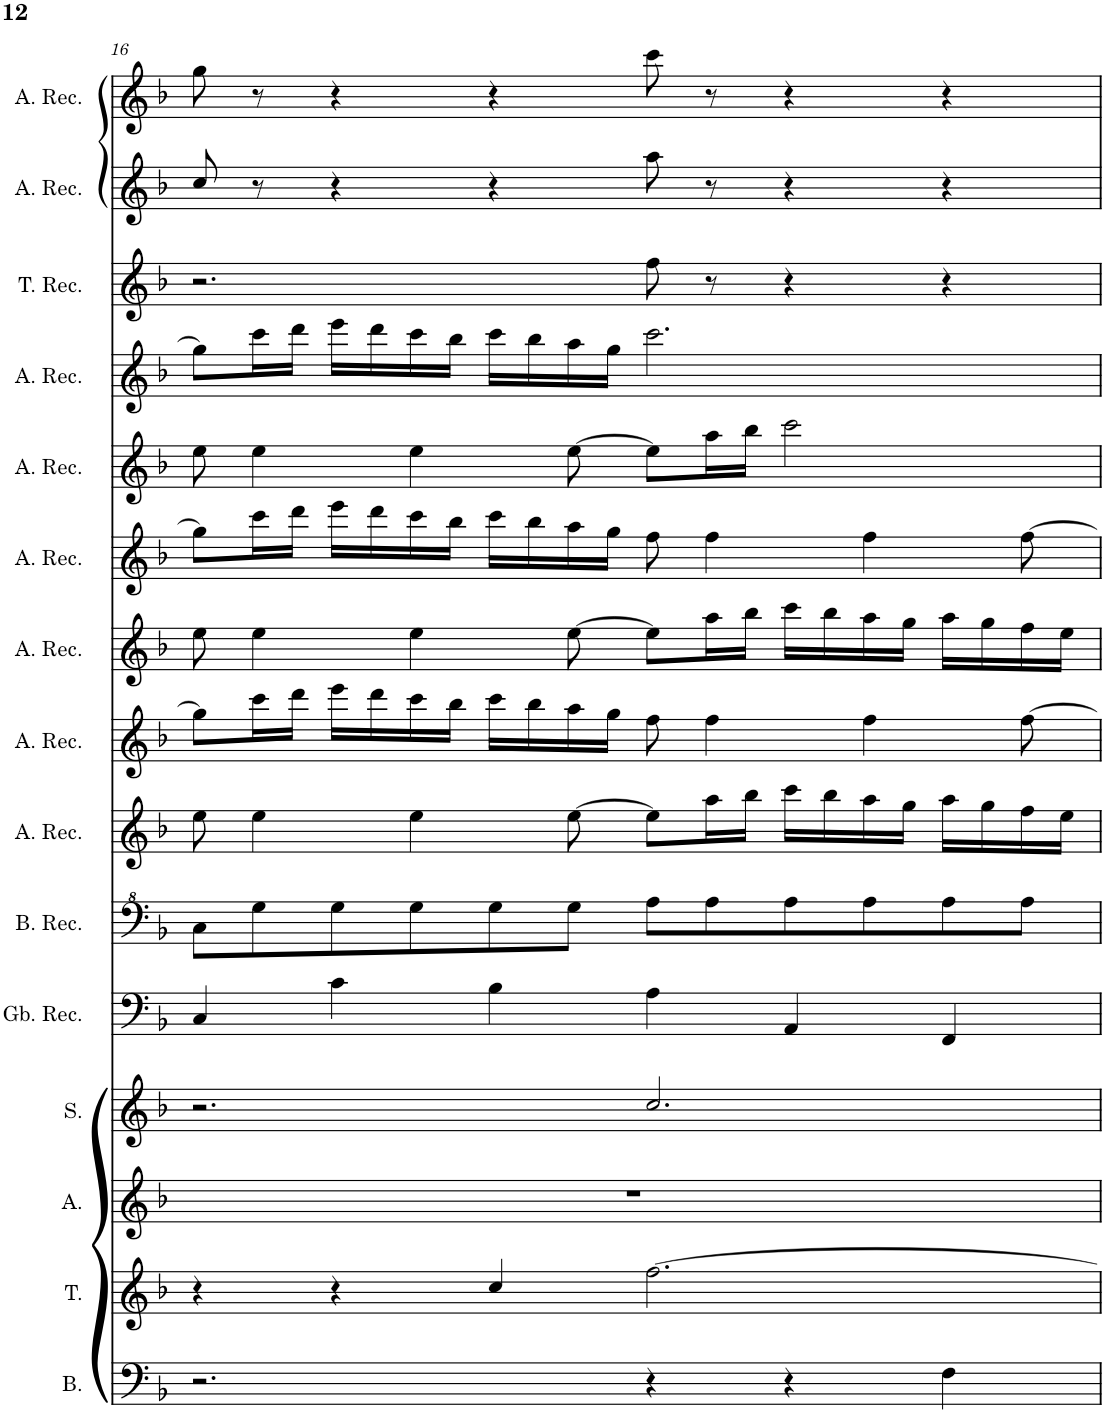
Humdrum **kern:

**kern	**kern	**kern	**kern	**kern	**kern	**kern	**kern	**kern	**kern	**kern	**kern	**kern	**kern	**kern	**kern
*part16	*part15	*part14	*part13	*part12	*part11	*part10	*part9	*part8	*part7	*part6	*part5	*part4	*part3	*part2	*part1
*staff16	*staff15	*staff14	*staff13	*staff12	*staff11	*staff10	*staff9	*staff8	*staff7	*staff6	*staff5	*staff4	*staff3	*staff2	*staff1
*I"Bass	*I"Tenor	*I"Alto	*I"Soprano	*I"Greatbass Recorder	*I"Bass Recorder	*I"Alto Recorder	*I"Alto Recorder	*I"Alto Recorder	*I"Alto Recorder	*I"Alto Recorder	*I"Alto Recorder	*I"Timpani	*I"Tenor Recorder	*I"Alto Recorder	*I"Alto Recorder
*I'B.	*I'T.	*I'A.	*I'S.	*I'Gb. Rec.	*I'B. Rec.	*I'A. Rec.	*I'A. Rec.	*I'A. Rec.	*I'A. Rec.	*I'A. Rec.	*I'A. Rec.	*I'Timp.	*I'T. Rec.	*I'A. Rec.	*I'A. Rec.
!!LO:PB:g=z
*clefF4	*clefG2	*clefG2	*clefG2	*clefF4	*clefF^4	*clefG2	*clefG2	*clefG2	*clefG2	*clefG2	*clefG2	*clefF4	*clefG2	*clefG2	*clefG2
*k[b-]	*k[b-]	*k[b-]	*k[b-]	*k[b-]	*k[b-]	*k[b-]	*k[b-]	*k[b-]	*k[b-]	*k[b-]	*k[b-]	*k[b-]	*k[b-]	*k[b-]	*k[b-]
*M6/4	*M6/4	*M6/4	*M6/4	*M6/4	*M6/4	*M6/4	*M6/4	*M6/4	*M6/4	*M6/4	*M6/4	*M6/4	*M6/4	*M6/4	*M6/4
=16	=16	=16	=16	=16	=16	=16	=16	=16	=16	=16	=16	=16	=16	=16	=16
!	!	!	!	!	!	!	!	!	!	!	!	!LO:N:vis=2	!	!	!
2.r	4r	1.r	2.r	4C/	8c\L	8ee\	8gg\L]	8ee\	8gg\L]	8ee\	8gg\L]	2.r	2.r	8cc/	8gg\
.	.	.	.	.	8g\	4ee\	16ccc\L	4ee\	16ccc\L	4ee\	16ccc\L	.	.	8r	8r
.	.	.	.	.	.	.	16ddd\JJ	.	16ddd\JJ	.	16ddd\JJ	.	.	.	.
.	4r	.	.	4c\	8g\	.	16eee\LL	.	16eee\LL	.	16eee\LL	.	.	4r	4r
.	.	.	.	.	.	.	16ddd\	.	16ddd\	.	16ddd\	.	.	.	.
.	.	.	.	.	8g\	4ee\	16ccc\	4ee\	16ccc\	4ee\	16ccc\	.	.	.	.
.	.	.	.	.	.	.	16bb-\JJ	.	16bb-\JJ	.	16bb-\JJ	.	.	.	.
.	4cc/	.	.	4B-\	8g\	.	16ccc\LL	.	16ccc\LL	.	16ccc\LL	.	.	4r	4r
.	.	.	.	.	.	.	16bb-\	.	16bb-\	.	16bb-\	.	.	.	.
.	.	.	.	.	8g\J	[8ee\	16aa\	[8ee\	16aa\	[8ee\	16aa\	.	.	.	.
.	.	.	.	.	.	.	16gg\JJ	.	16gg\JJ	.	16gg\JJ	.	.	.	.
4r	[2.ff\	.	2.cc/	4A\	8a\L	8ee\L]	8ff\	8ee\L]	8ff\	8ee\L]	2.ccc\	8F	8ff\	8aa\	8ccc\
.	.	.	.	.	8a\	16aa\L	4ff\	16aa\L	4ff\	16aa\L	.	8r	8r	8r	8r
.	.	.	.	.	.	16bb-\JJ	.	16bb-\JJ	.	16bb-\JJ	.	.	.	.	.
4r	.	.	.	4AA/	8a\	16ccc\LL	.	16ccc\LL	.	2ccc\	.	4r	4r	4r	4r
.	.	.	.	.	.	16bb-\	.	16bb-\	.	.	.	.	.	.	.
.	.	.	.	.	8a\	16aa\	4ff\	16aa\	4ff\	.	.	.	.	.	.
.	.	.	.	.	.	16gg\JJ	.	16gg\JJ	.	.	.	.	.	.	.
4F\	.	.	.	4FF/	8a\	16aa\LL	.	16aa\LL	.	.	.	4r	4r	4r	4r
.	.	.	.	.	.	16gg\	.	16gg\	.	.	.	.	.	.	.
.	.	.	.	.	8a\J	16ff\	[8ff\	16ff\	[8ff\	.	.	.	.	.	.
.	.	.	.	.	.	16ee\JJ	.	16ee\JJ	.	.	.	.	.	.	.
=	=	=	=	=	=	=	=	=	=	=	=	=	=	=	=
*-	*-	*-	*-	*-	*-	*-	*-	*-	*-	*-	*-	*-	*-	*-	*-
